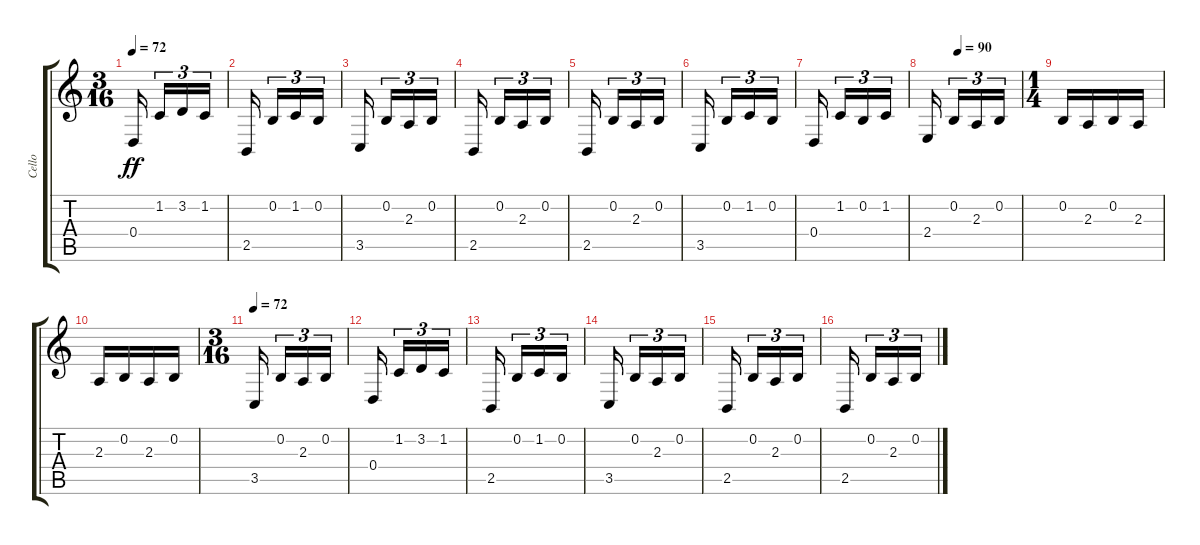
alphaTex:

\track ("Cello" "Cello") {instrument cello}
\staff {score tabs}
\tuning (E4 B3 G3 D3 A2 E2) {hide}
\ts (3 16)
\tempo 72
\clef g2
\ks c
0.4.16{dy ff} 1.2.16{tu (3 2)} 3.2.16{tu (3 2)} 1.2.16{tu (3 2)} |
2.5.16 0.2.16{tu (3 2)} 1.2.16{tu (3 2)} 0.2.16{tu (3 2)} |
3.5.16 0.2.16{tu (3 2)} 2.3.16{tu (3 2)} 0.2.16{tu (3 2)} |
2.5.16 0.2.16{tu (3 2)} 2.3.16{tu (3 2)} 0.2.16{tu (3 2)} |
2.5.16 0.2.16{tu (3 2)} 2.3.16{tu (3 2)} 0.2.16{tu (3 2)} |
3.5.16 0.2.16{tu (3 2)} 1.2.16{tu (3 2)} 0.2.16{tu (3 2)} |
0.4.16 1.2.16{tu (3 2)} 0.2.16{tu (3 2)} 1.2.16{tu (3 2)} |
\tempo (90 0.3333333333333333)
2.4.16 0.2.16{tu (3 2)} 2.3.16{tu (3 2)} 0.2.16{tu (3 2)} |
\ts (1 4)
0.2.16 2.3.16 0.2.16 2.3.16 |
2.3.16 0.2.16 2.3.16 0.2.16 |
\ts (3 16)
\tempo 72
3.5.16 0.2.16{tu (3 2)} 2.3.16{tu (3 2)} 0.2.16{tu (3 2)} |
0.4.16 1.2.16{tu (3 2)} 3.2.16{tu (3 2)} 1.2.16{tu (3 2)} |
2.5.16 0.2.16{tu (3 2)} 1.2.16{tu (3 2)} 0.2.16{tu (3 2)} |
3.5.16 0.2.16{tu (3 2)} 2.3.16{tu (3 2)} 0.2.16{tu (3 2)} |
2.5.16 0.2.16{tu (3 2)} 2.3.16{tu (3 2)} 0.2.16{tu (3 2)} |
2.5.16 0.2.16{tu (3 2)} 2.3.16{tu (3 2)} 0.2.16{tu (3 2)}
